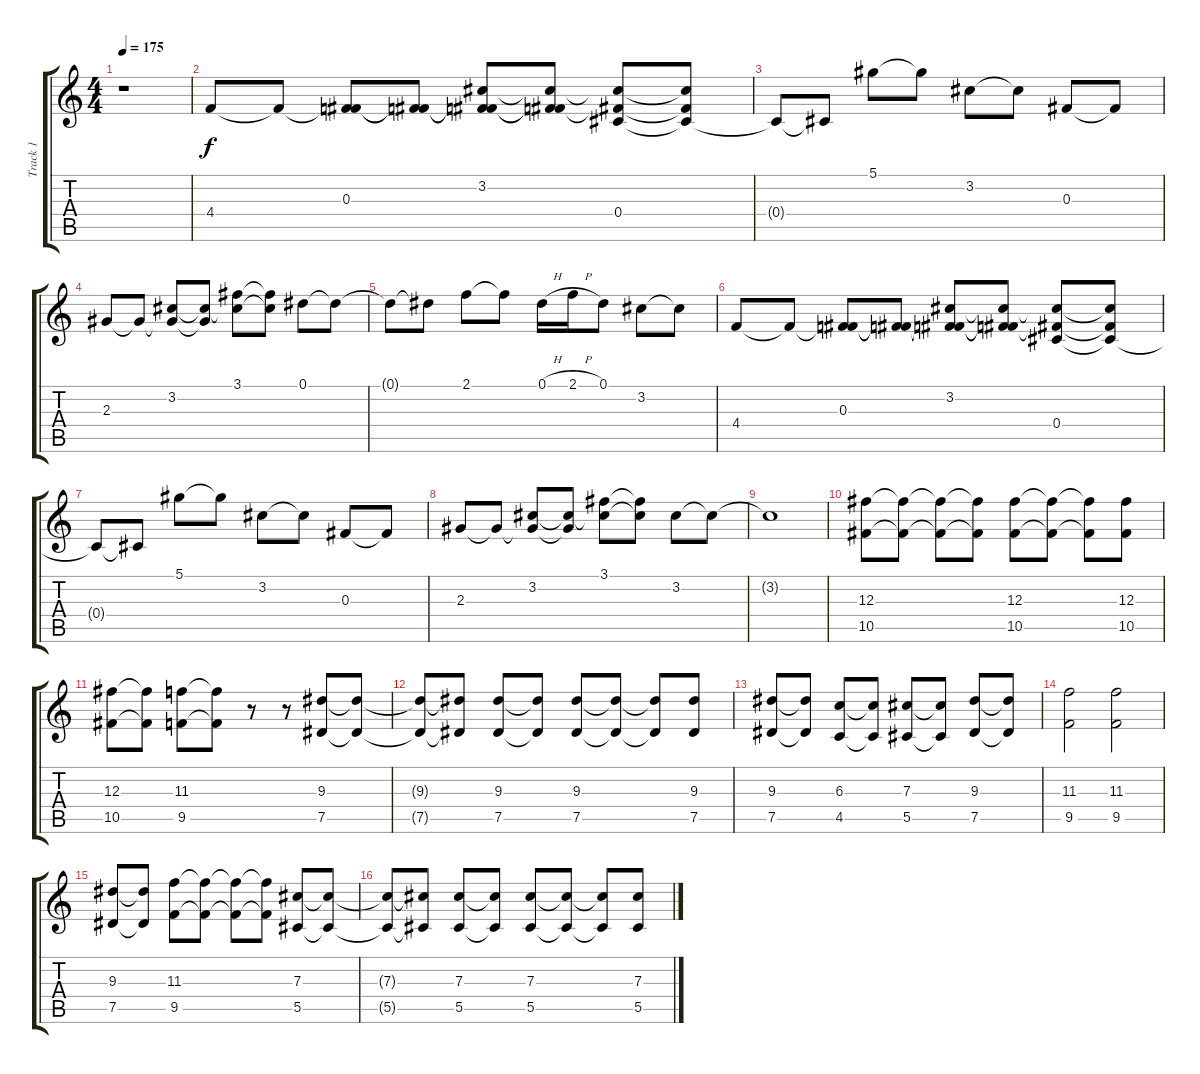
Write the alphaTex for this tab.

\track ("Track 1" "Track 1") {instrument acousticguitarsteel}
\staff {score tabs}
\tuning (Eb4 Bb3 Gb3 Db3 Ab2 Db2) {hide}
\ts (4 4)
\tempo 175
\clef g2
\ks c
r.1{dy f} |
4.4.8 4.4{t}.8 (0.3 4.4{t}).8 (0.3{t} 4.4{t}).8 (3.2 0.3{t} 4.4{t}).8 (3.2{t} 0.3{t} 4.4{t}).8 (3.2{t} 0.3{t} 0.4).8 (3.2{t} 0.3{t} 0.4{t}).8 |
0.4{t}.8 0.4{t}.8 5.1.8 5.1{t}.8 3.2.8 3.2{t}.8 0.3.8 0.3{t}.8 |
2.3.8 2.3{t}.8 (3.2 2.3{t}).8 (3.2{t} 2.3{t}).8 (3.1 3.2{t}).8 (3.1{t} 3.2{t}).8 0.1.8 0.1{t}.8 |
0.1{t}.8 0.1{t}.8 2.1.8 2.1{t}.8 0.1{h}.16 2.1{h}.16 0.1.8 3.2.8 3.2{t}.8 |
4.4.8 4.4{t}.8 (0.3 4.4{t}).8 (0.3{t} 4.4{t}).8 (3.2 0.3{t} 4.4{t}).8 (3.2{t} 0.3{t} 4.4{t}).8 (3.2{t} 0.3{t} 0.4).8 (3.2{t} 0.3{t} 0.4{t}).8 |
0.4{t}.8 0.4{t}.8 5.1.8 5.1{t}.8 3.2.8 3.2{t}.8 0.3.8 0.3{t}.8 |
2.3.8 2.3{t}.8 (3.2 2.3{t}).8 (3.2{t} 2.3{t}).8 (3.1 3.2{t}).8 (3.1{t} 3.2{t}).8 3.2.8 3.2{t}.8 |
3.2{t}.1 |
(12.3 10.5).8 (12.3{t} 10.5{t}).8 (12.3{t} 10.5{t}).8 (12.3{t} 10.5{t}).8 (12.3 10.5).8 (12.3{t} 10.5{t}).8 (12.3{t} 10.5{t}).8 (12.3 10.5).8 |
(12.3 10.5).8 (12.3{t} 10.5{t}).8 (11.3 9.5).8 (11.3{t} 9.5{t}).8 r.8 r.8 (9.3 7.5).8 (9.3{t} 7.5{t}).8 |
(9.3{t} 7.5{t}).8 (9.3{t} 7.5{t}).8 (9.3 7.5).8 (9.3{t} 7.5{t}).8 (9.3 7.5).8 (9.3{t} 7.5{t}).8 (9.3{t} 7.5{t}).8 (9.3 7.5).8 |
(9.3 7.5).8 (9.3{t} 7.5{t}).8 (6.3 4.5).8 (6.3{t} 4.5{t}).8 (7.3 5.5).8 (7.3{t} 5.5{t}).8 (9.3 7.5).8 (9.3{t} 7.5{t}).8 |
(11.3 9.5).2 (11.3 9.5).2 |
(9.3 7.5).8 (9.3{t} 7.5{t}).8 (11.3 9.5).8 (11.3{t} 9.5{t}).8 (11.3{t} 9.5{t}).8 (11.3{t} 9.5{t}).8 (7.3 5.5).8 (7.3{t} 5.5{t}).8 |
(7.3{t} 5.5{t}).8 (7.3{t} 5.5{t}).8 (7.3 5.5).8 (7.3{t} 5.5{t}).8 (7.3 5.5).8 (7.3{t} 5.5{t}).8 (7.3{t} 5.5{t}).8 (7.3 5.5).8
